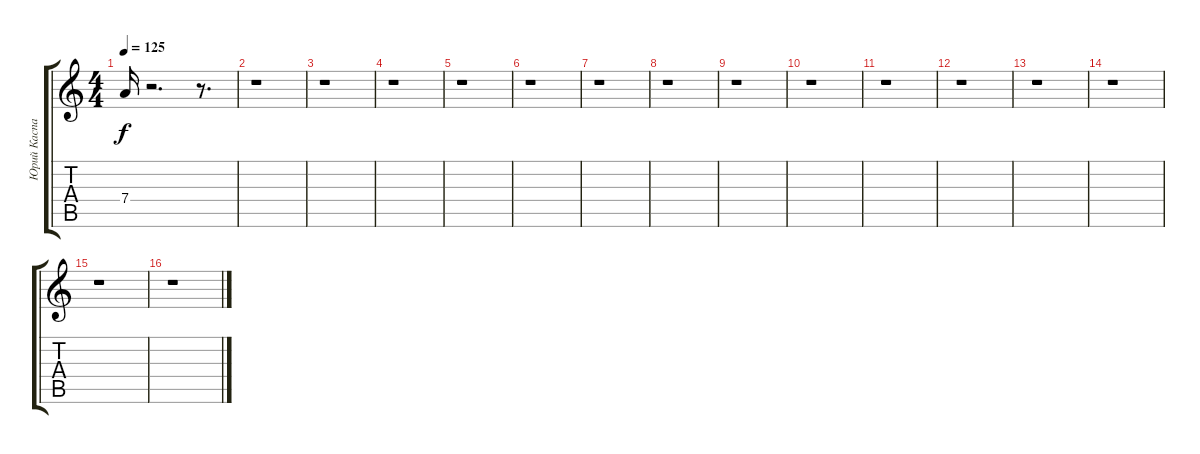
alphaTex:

\track ("Юрий Каспарян 1" "Юрий Каспа") {instrument electricguitarclean}
\staff {score tabs}
\tuning (E4 B3 G3 D3 A2 E2) {hide}
\ts (4 4)
\tempo 125
\clef g2
\ks c
7.4.16{dy f} r.2{d} r.8{d} |
r.1 |
r.1 |
r.1 |
r.1 |
r.1 |
r.1 |
r.1 |
r.1 |
r.1 |
r.1 |
r.1 |
r.1 |
r.1 |
r.1 |
r.1
